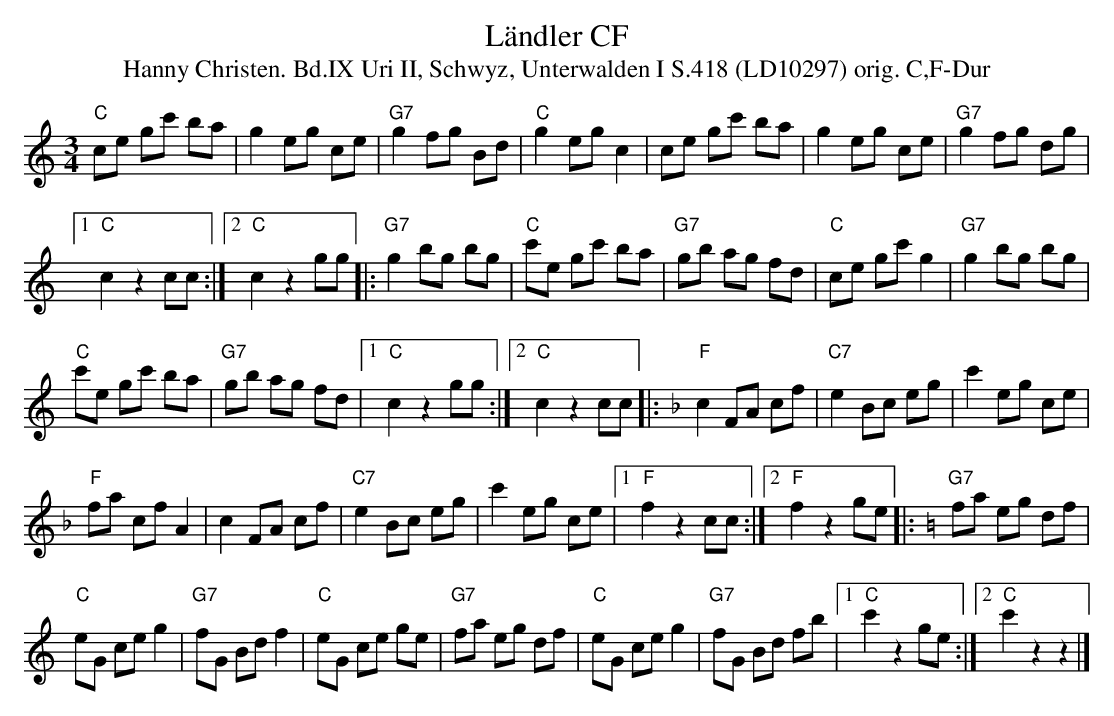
X:1
T:Ländler CF
T:Hanny Christen. Bd.IX Uri II, Schwyz, Unterwalden I S.418 (LD10297) orig. C,F-Dur
M:3/4
L:1/8
K:C
"C"ce gc' ba | g2 eg ce | "G7"g2 fg Bd | "C"g2 eg c2 | ce gc' ba | g2 eg ce | "G7"g2 fg dg |1
"C"c2 z2 cc :|2 "C"c2 z2 gg |: "G7"g2 bg bg | "C"c'e gc' ba | "G7"gb ag fd | "C"ce gc' g2 | "G7"g2 bg bg |
"C"c'e gc' ba | "G7"gb ag fd |1 "C"c2z2 gg :|2 "C"c2z2 cc |: [K:F] "F"c2 FA cf | "C7"e2 Bc eg | c'2 eg ce |
"F"fa cf A2 | c2 FA cf | "C7"e2 Bc eg | c'2 eg ce |1 "F"f2 z2 cc :|2 "F"f2 z2 ge |: [K:C] "G7"fa eg df |
"C"eG ce g2 | "G7"fG Bd f2 | "C"eG ce ge | "G7"fa eg df | "C"eG ce g2 | "G7"fG Bd fb |1 "C"c'2 z2 ge :|2 "C"c'2 z2z2 |]
